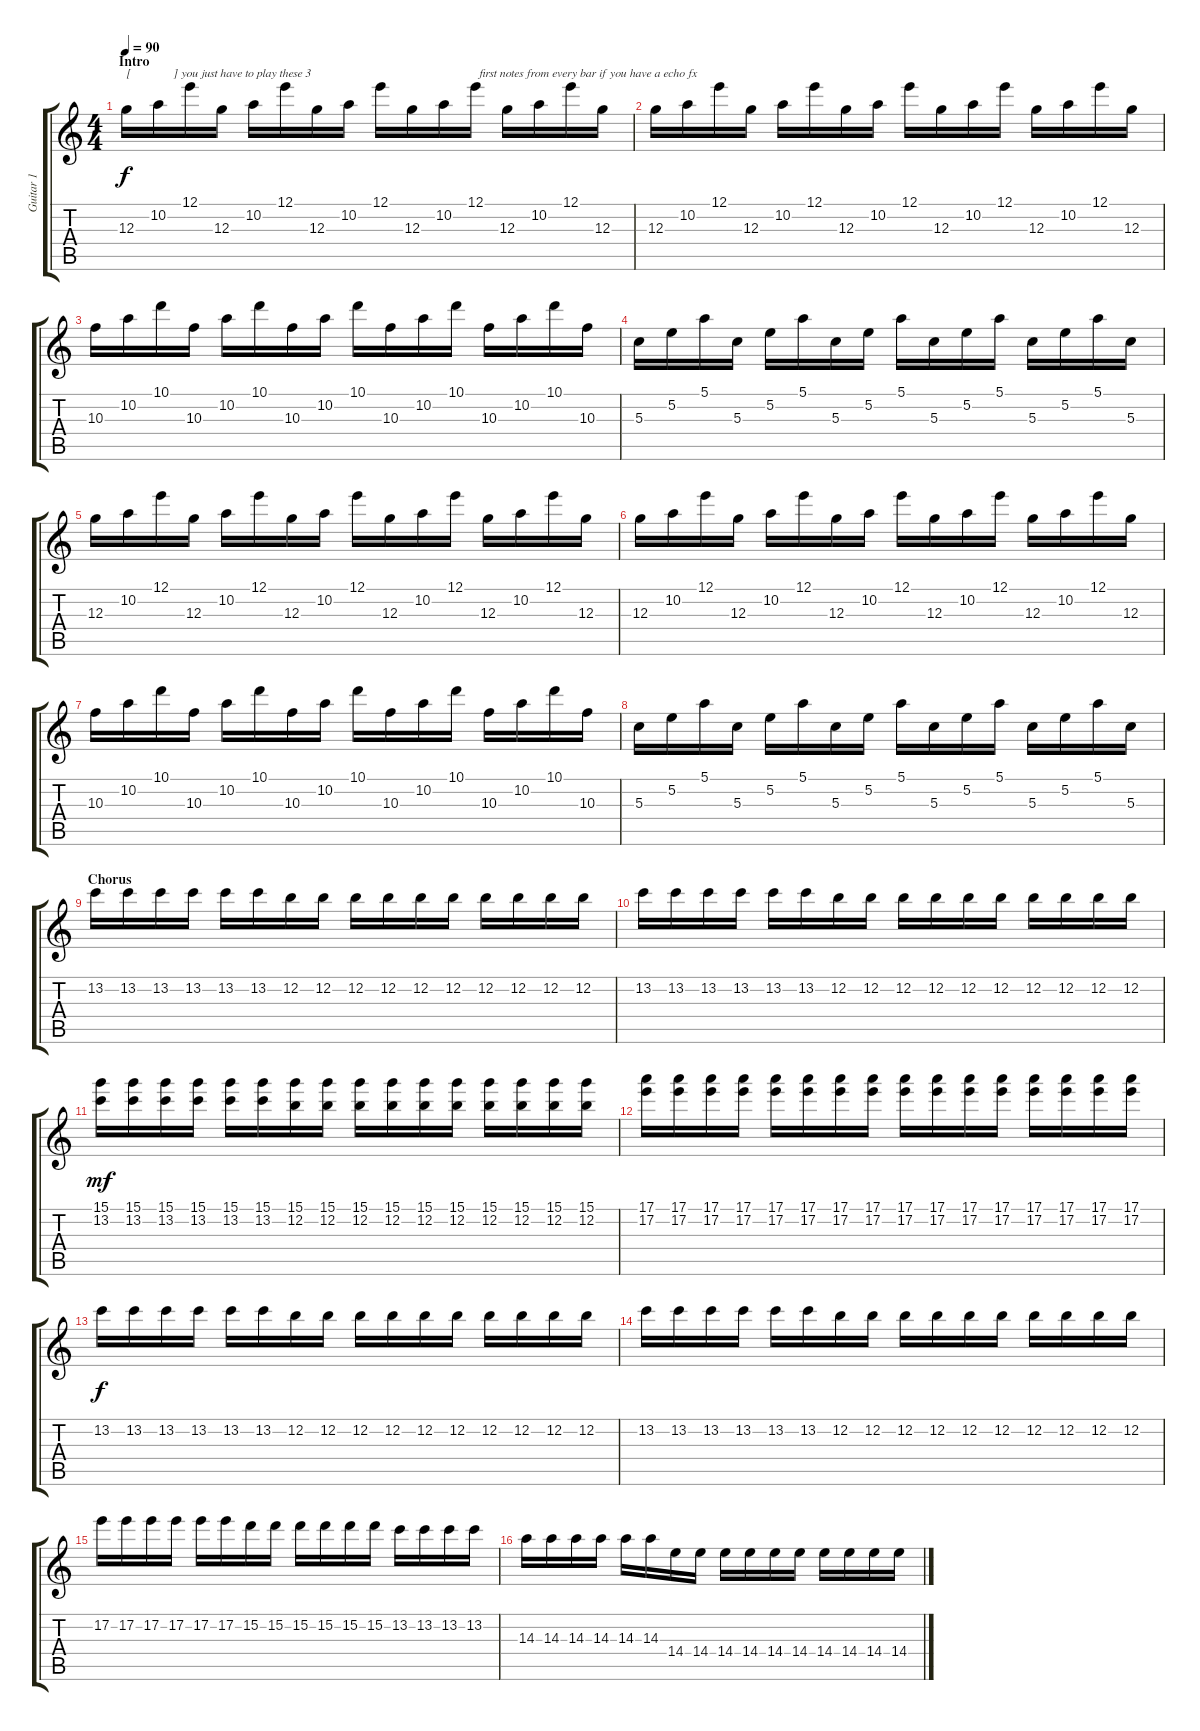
\track ("Guitar 1" "Guitar 1") {instrument overdrivenguitar}
\staff {score tabs}
\tuning (E4 B3 G3 D3 A2 E2) {hide}
\ts (4 4)
\section ("" "Intro")
\tempo 90
\clef g2
\ks c
12.3.16{txt "[              ] you just have to play these 3" dy f volume 6 instrument electricguitarclean} 10.2.16 12.1.16 12.3.16 10.2.16 12.1.16 12.3.16 10.2.16 12.1.16 12.3.16 10.2.16 12.1.16{txt " first notes from every bar if you have a echo fx"} 12.3.16 10.2.16 12.1.16 12.3.16{volume 13} |
12.3.16{volume 6} 10.2.16 12.1.16 12.3.16 10.2.16 12.1.16 12.3.16 10.2.16 12.1.16 12.3.16 10.2.16 12.1.16 12.3.16 10.2.16 12.1.16 12.3.16{volume 13} |
10.3.16{volume 6} 10.2.16 10.1.16 10.3.16 10.2.16 10.1.16 10.3.16 10.2.16 10.1.16 10.3.16 10.2.16 10.1.16 10.3.16 10.2.16 10.1.16 10.3.16{volume 13} |
5.3.16{volume 6} 5.2.16 5.1.16 5.3.16 5.2.16 5.1.16 5.3.16 5.2.16 5.1.16 5.3.16 5.2.16 5.1.16 5.3.16 5.2.16 5.1.16 5.3.16{volume 13} |
12.3.16{volume 6} 10.2.16 12.1.16 12.3.16 10.2.16 12.1.16 12.3.16 10.2.16 12.1.16 12.3.16 10.2.16 12.1.16 12.3.16 10.2.16 12.1.16 12.3.16{volume 13} |
12.3.16{volume 6} 10.2.16 12.1.16 12.3.16 10.2.16 12.1.16 12.3.16 10.2.16 12.1.16 12.3.16 10.2.16 12.1.16 12.3.16 10.2.16 12.1.16 12.3.16{volume 13} |
10.3.16{volume 6} 10.2.16 10.1.16 10.3.16 10.2.16 10.1.16 10.3.16 10.2.16 10.1.16 10.3.16 10.2.16 10.1.16 10.3.16 10.2.16 10.1.16 10.3.16{volume 13} |
5.3.16{volume 6} 5.2.16 5.1.16 5.3.16 5.2.16 5.1.16 5.3.16 5.2.16 5.1.16 5.3.16 5.2.16 5.1.16 5.3.16 5.2.16 5.1.16 5.3.16{volume 13} |
\section ("" "Chorus")
13.2.16{volume 10 instrument overdrivenguitar} 13.2.16 13.2.16 13.2.16 13.2.16 13.2.16 12.2.16 12.2.16 12.2.16 12.2.16 12.2.16 12.2.16 12.2.16 12.2.16 12.2.16 12.2.16 |
13.2.16 13.2.16 13.2.16 13.2.16 13.2.16 13.2.16 12.2.16 12.2.16 12.2.16 12.2.16 12.2.16 12.2.16 12.2.16 12.2.16 12.2.16 12.2.16 |
(15.1 13.2).16{dy mf} (15.1 13.2).16 (15.1 13.2).16 (15.1 13.2).16 (15.1 13.2).16 (15.1 13.2).16 (15.1 12.2).16 (15.1 12.2).16 (15.1 12.2).16 (15.1 12.2).16 (15.1 12.2).16 (15.1 12.2).16 (15.1 12.2).16 (15.1 12.2).16 (15.1 12.2).16 (15.1 12.2).16 |
(17.1 17.2).16 (17.1 17.2).16 (17.1 17.2).16 (17.1 17.2).16 (17.1 17.2).16 (17.1 17.2).16 (17.1 17.2).16 (17.1 17.2).16 (17.1 17.2).16 (17.1 17.2).16 (17.1 17.2).16 (17.1 17.2).16 (17.1 17.2).16 (17.1 17.2).16 (17.1 17.2).16 (17.1 17.2).16 |
13.2.16{dy f} 13.2.16 13.2.16 13.2.16 13.2.16 13.2.16 12.2.16 12.2.16 12.2.16 12.2.16 12.2.16 12.2.16 12.2.16 12.2.16 12.2.16 12.2.16 |
13.2.16 13.2.16 13.2.16 13.2.16 13.2.16 13.2.16 12.2.16 12.2.16 12.2.16 12.2.16 12.2.16 12.2.16 12.2.16 12.2.16 12.2.16 12.2.16 |
17.2.16 17.2.16 17.2.16 17.2.16 17.2.16 17.2.16 15.2.16 15.2.16 15.2.16 15.2.16 15.2.16 15.2.16 13.2.16 13.2.16 13.2.16 13.2.16 |
14.3.16 14.3.16 14.3.16 14.3.16 14.3.16 14.3.16 14.4.16 14.4.16 14.4.16 14.4.16 14.4.16 14.4.16 14.4.16 14.4.16 14.4.16 14.4.16{volume 2}
